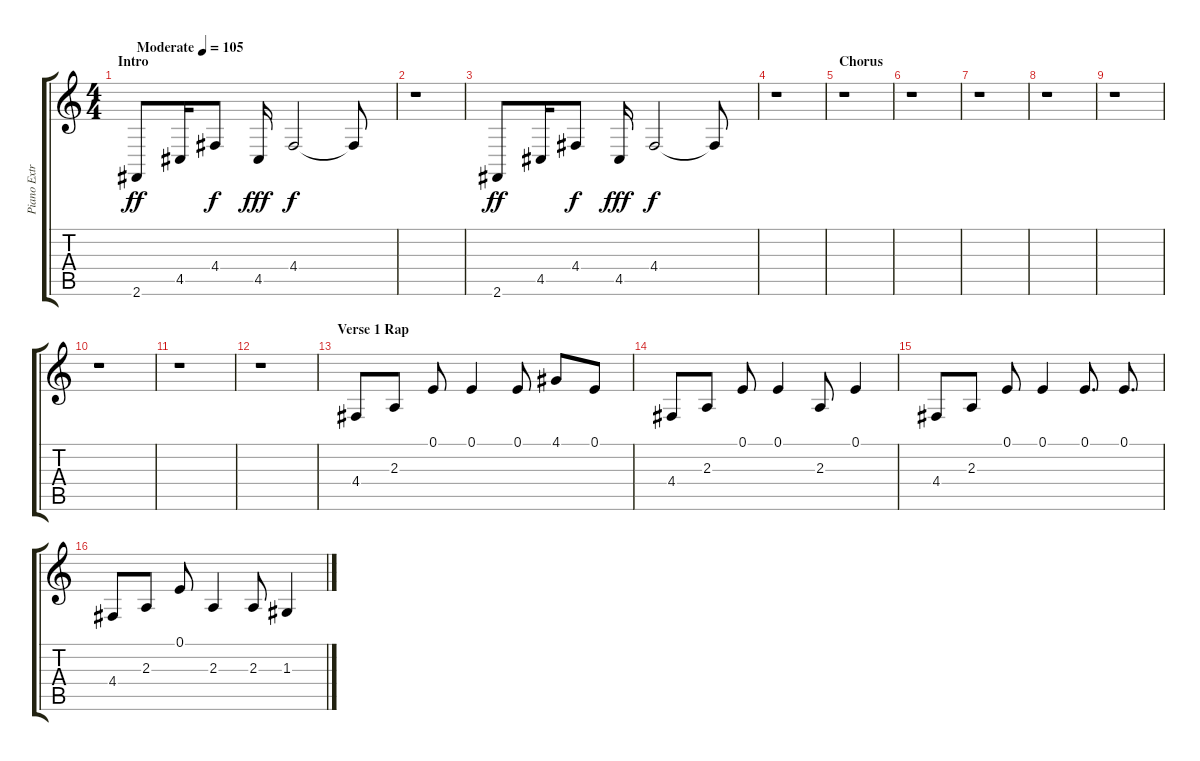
\track ("Piano Extra Left" "Piano Extr") {instrument acousticgrandpiano}
\staff {score tabs}
\tuning (E4 B3 G3 D3 A2 E2) {hide}
\ts (4 4)
\section ("" "Intro")
\tempo (105 "Moderate")
\clef g2
\ks c
2.6.8{dy ff instrument acousticgrandpiano} 4.5.16 4.4.8{dy f} 4.5.16{dy fff} 4.4.2{dy f} 4.4{t}.8 |
r.1 |
2.6.8{dy ff} 4.5.16 4.4.8{dy f} 4.5.16{dy fff} 4.4.2{dy f} 4.4{t}.8 |
r.1 |
\section ("" "Chorus")
r.1 |
r.1 |
r.1 |
r.1 |
r.1 |
r.1 |
r.1 |
r.1 |
\section ("" "Verse 1 Rap")
4.4.8 2.3.8 0.1.8 0.1.4 0.1.8 4.1.8 0.1.8 |
4.4.8 2.3.8 0.1.8 0.1.4 2.3.8 0.1.4 |
4.4.8 2.3.8 0.1.8 0.1.4 0.1.8{d} 0.1.8{d} |
4.4.8 2.3.8 0.1.8 2.3.4 2.3.8 1.3.4
